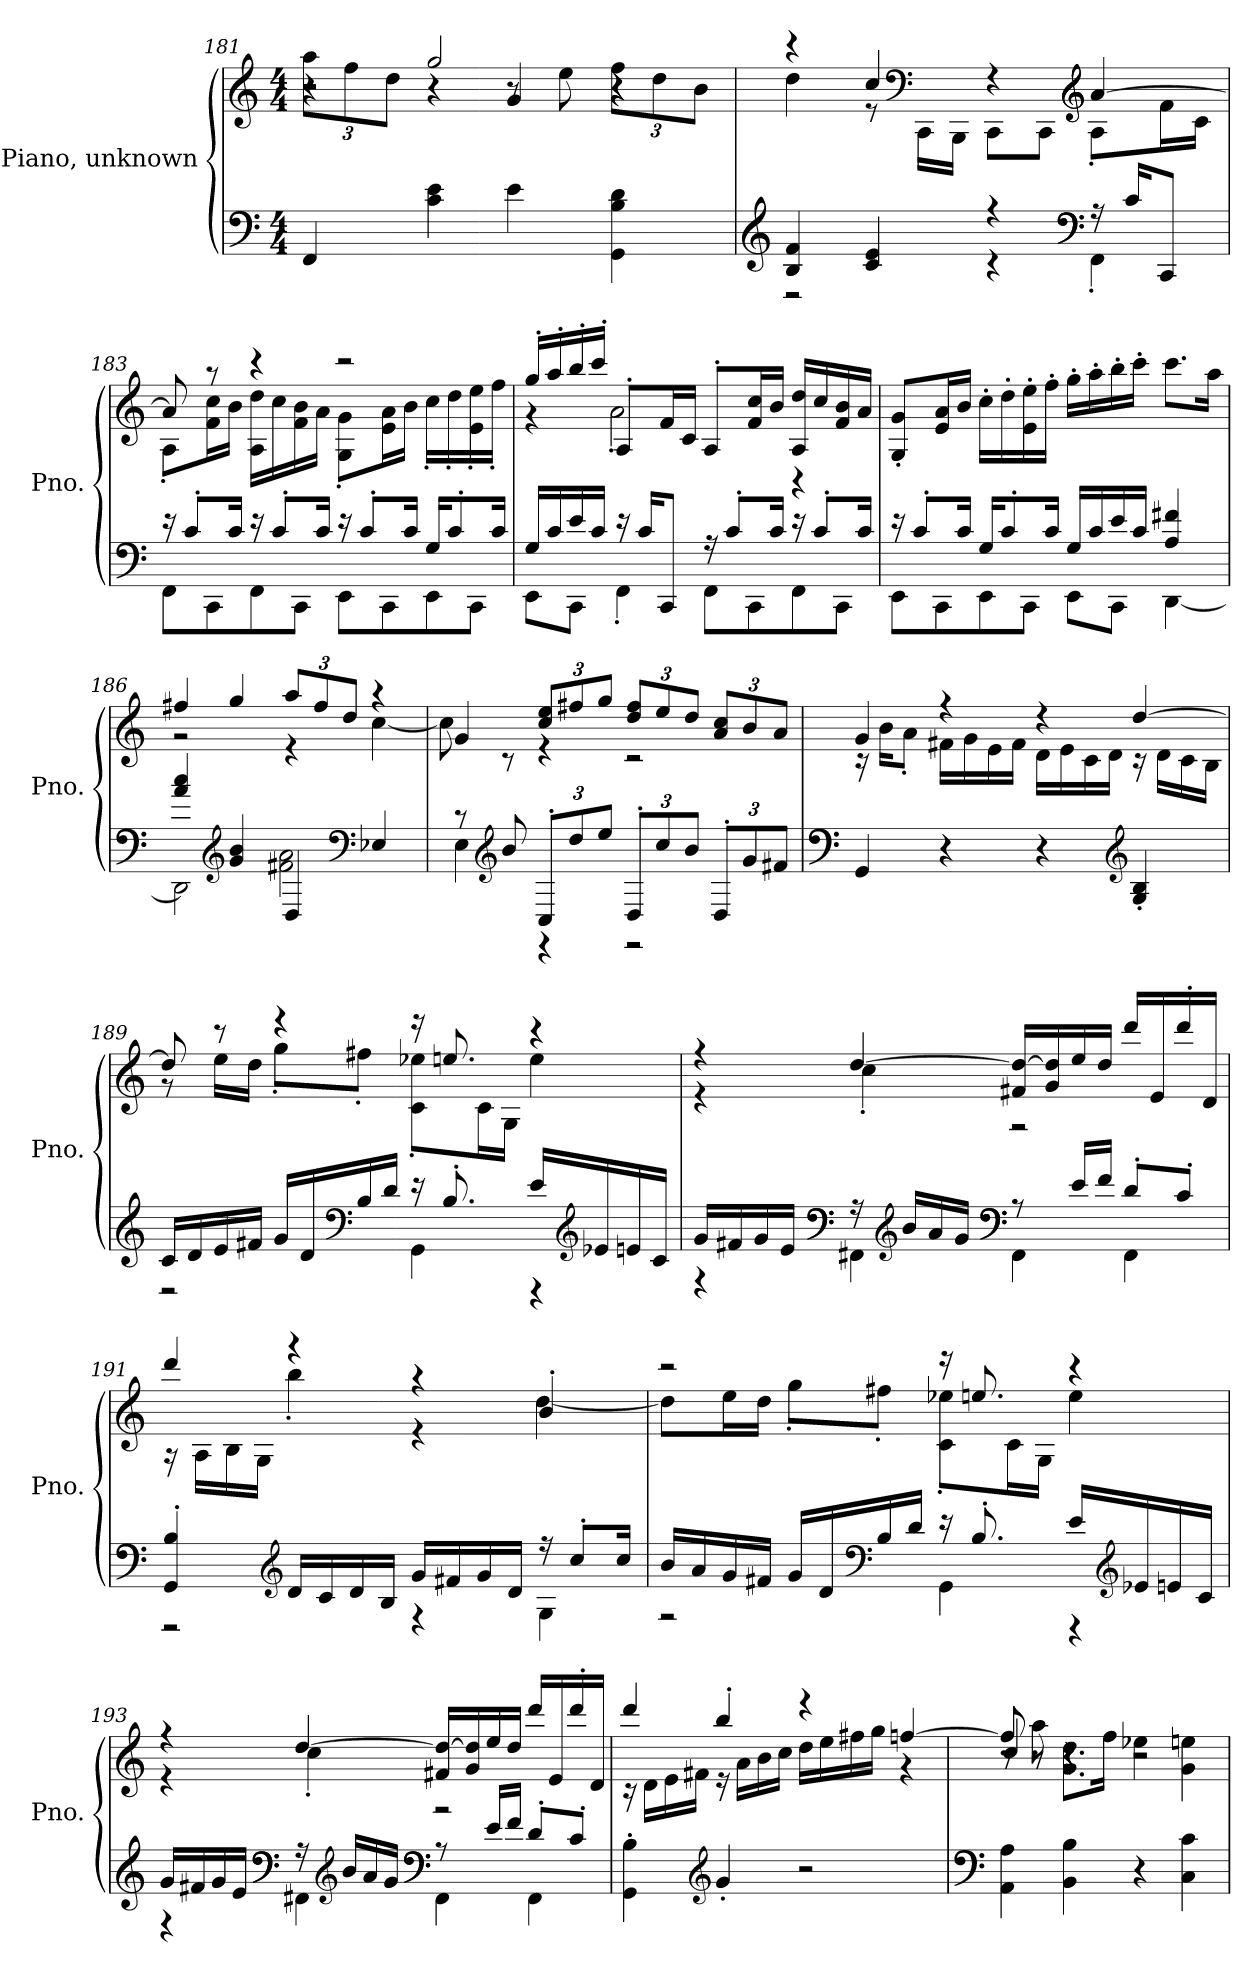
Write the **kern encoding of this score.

**kern	**kern
*part1	*part1
*staff2	*staff1
*I"Piano, unknown	*
*I'Pno.	*
*clefF4	*clefG2
*k[]	*k[]
*M4/4	*M4/4
=181	=181
*	*^
*	*	*Xbrackettup
*	*	*^
4FF/	4r	12aa\L	2r
.	.	12ff\	.
.	.	12dd\J	.
4c\ 4e\	2gg/	4r	.
4e\	.	8r	4g/
.	.	8ee\	.
4GG\ 4B\ 4d\	4r	12ff\L	4r
.	.	12dd\	.
.	.	12b\J	.
*	*v	*v	*v
!!LO:LB:g=z
=182	=182
*clefG2	*
*^	*^
4B/ 4f/	2r	4r	4dd\
4c/ 4e/	.	4cc/	8r
*	*	*clefF4	*
.	.	.	16CC\LL
.	.	.	16BBB\JJ
4r	4r	4r	8CC\L
.	.	.	8CC\J
*clefF4	*	*clefG2	*
16r	4FF'\	[4a/	8A'\L
16c/KL	.	.	.
8CC/J	.	.	16f\L
.	.	.	16c\JJ
=183	=183	=183	=183
16r	8FF\L	8a/]	8A'\L
8c'/L	.	.	.
.	8CC\	8r	16f\ 16cc\L
16c/Jk	.	.	16b\JJ
16r	8FF\	4r	16A\ 16dd\LL
8c'/L	.	.	16cc\
.	8CC\J	.	16f\ 16b\
16c/Jk	.	.	16a\JJ
16r	8EE\L	2r	8G\' 8g\'L
8c'/L	.	.	.
.	8CC\	.	16e\ 16a\L
16c/Jk	.	.	16b\JJ
16G/KL	8EE\	.	16cc'\LL
8c'/	.	.	16dd'\
.	8CC\J	.	16e\' 16ee\'
16c/Jk	.	.	16ff'\JJ
!!LO:LB:g=z	!!
=184	=184	=184	=184
16G/LL	8EE\L	16gg'/LL	4r
16c/	.	16aa'/	.
16e/	8CC\J	16bb'/	.
16c/JJ	.	16ccc'/JJ	.
16r	4FF'\	8A'/L	2a'\
16c/KL	.	.	.
8CC/J	.	16f/L	.
.	.	16c/JJ	.
16r	8FF\L	8A'/L	.
8c'/L	.	.	.
.	8CC\	16f/ 16cc/L	.
16c/Jk	.	16b/JJ	.
16r	8FF\	16A/ 16dd/LL	4r
8c'/L	.	16cc/	.
.	8CC\J	16f/ 16b/	.
16c/Jk	.	16a/JJ	.
*	*	*v	*v
=185	=185	=185
16r	8EE\L	8G/' 8g/'L
8c'/L	.	.
.	8CC\	16e/ 16a/L
16c/Jk	.	16b/JJ
16G/KL	8EE\	16cc'\LL
8c'/	.	16dd'\
.	8CC\J	16e\' 16ee\'
16c/Jk	.	16ff'\JJ
16G/LL	8EE\L	16gg'\LL
16c/	.	16aa'\
16e/	8CC\J	16bb'\
16c/JJ	.	16ccc'\JJ
4A/ 4f#X/	[4DD\	8.ccc\L
.	.	16aa\Jk
=186	=186	=186
*	*	*^
4a/ 4cc/	2DD\]	4ff#X/	2r
*clefG2	*	*	*
4g/ 4b/	.	4gg/	.
4D/	2f#X\ 2a\	12aa/L	4r
.	.	12ff#/	.
.	.	12dd/J	.
*clefF4	*	*	*
4E-X/	.	4r	[4cc\
!!LO:LB:g=z	!!
=187	=187	=187	=187
8r	4E\	4g/	8cc\]
*clefG2	*	*	*
8b/	.	.	8r
*Xbrackettup	*	*	*
12C'/L	4r	12cc/ 12ee/L	4r
12dd/	.	12ff#X/	.
12ee/J	.	12gg/J	.
12D'/L	2r	12dd/ 12ff#/L	2r
12cc/	.	12ee/	.
12b/J	.	12dd/J	.
12D'/L	.	12a/ 12cc/L	.
12g/	.	12b/	.
12f#X/J	.	12a/J	.
*v	*v	*	*
=188	=188	=188
*clefF4	*	*
4GG/	4g/	16r
.	.	16b\KL
.	.	8a'\J
4r	4r	16f#X\LL
.	.	16g\
.	.	16e\
.	.	16f#\JJ
4r	4r	16d\LL
.	.	16e\
.	.	16c\
.	.	16d\JJ
*clefG2	*	*
4G/' 4B/'	[4dd/	16r
.	.	16d\LL
.	.	16c\
.	.	16B\JJ
!!LO:PB:g=z	!!
=189	=189	=189
*^	*	*
16c/LL	2r	8dd/]	8r
16d/	.	.	.
16e/	.	8r	16ee\LL
16f#X/JJ	.	.	16dd\JJ
16g/LL	.	4r	8gg'\L
16d/	.	.	.
*clefF4	*	*	*
16B/	.	.	8ff#X'\J
16d/JJ	.	.	.
16r	4GG\	16r	8c\' 8ee-X\'L
8.B'/	.	8.een/	.
.	.	.	16c\L
.	.	.	16G\JJ
16e/LL	4r	4r	4ee\
*clefG2	*	*	*
16e-X/	.	.	.
16en/	.	.	.
16c/JJ	.	.	.
!!LO:LB:g=z	!!
=190	=190	=190	=190
16g/LL	4r	4r	4r
16f#X/	.	.	.
16g/	.	.	.
16e/JJ	.	.	.
*clefF4	*	*	*
16r	4FF#X\	[4dd/	4cc'\
*clefG2	*	*	*
16b/LL	.	.	.
16a/	.	.	.
16g/JJ	.	.	.
*clefF4	*	*	*
8r	4FF#\	16f#X/ 16dd/_LL	2r
.	.	16g/ 16dd/]	.
16e/LL	.	16ee/	.
16f#/JJ	.	16dd/JJ	.
8d'/L	4FF#\	16ddd/LL	.
.	.	16e/	.
8c'/J	.	16ddd'/	.
.	.	16d/JJ	.
=191	=191	=191	=191
4GG/' 4B/'	2r	4ddd/	16r
.	.	.	16A\LL
.	.	.	16B\
.	.	.	16G\JJ
*clefG2	*	*	*
16d/LL	.	4r	4bb'\
16c/	.	.	.
16d/	.	.	.
16B/JJ	.	.	.
16g/LL	4r	4r	4r
16f#X/	.	.	.
16g/	.	.	.
16d/JJ	.	.	.
16r	4G\	4b'/	[4dd\
8cc'/L	.	.	.
16cc/Jk	.	.	.
!!LO:LB:g=z	!!
=192	=192	=192	=192
16b/LL	2r	2r	8dd\L]
16a/	.	.	.
16g/	.	.	16ee\L
16f#X/JJ	.	.	16dd\JJ
16g/LL	.	.	8gg'\L
16d/	.	.	.
*clefF4	*	*	*
16B/	.	.	8ff#X'\J
16d/JJ	.	.	.
16r	4GG\	16r	8c\' 8ee-X\'L
8.B'/	.	8.een/	.
.	.	.	16c\L
.	.	.	16G\JJ
16e/LL	4r	4r	4ee\
*clefG2	*	*	*
16e-X/	.	.	.
16en/	.	.	.
16c/JJ	.	.	.
!!LO:LB:g=z	!!
=193	=193	=193	=193
16g/LL	4r	4r	4r
16f#X/	.	.	.
16g/	.	.	.
16e/JJ	.	.	.
*clefF4	*	*	*
16r	4FF#X\	[4dd/	4cc'\
*clefG2	*	*	*
16b/LL	.	.	.
16a/	.	.	.
16g/JJ	.	.	.
*clefF4	*	*	*
8r	4FF#\	16f#X/ 16dd/_LL	2r
.	.	16g/ 16dd/]	.
16e/LL	.	16ee/	.
16f#/JJ	.	16dd/JJ	.
8d'/L	4FF#\	16ddd/LL	.
.	.	16e/	.
8c'/J	.	16ddd'/	.
.	.	16d/JJ	.
*v	*v	*	*
=194	=194	=194
4GG\' 4B\'	4ddd/	16r
.	.	16d\LL
.	.	16e\
.	.	16f#X\JJ
*clefG2	*	*
4g'/	4bb'/	16r
.	.	16a\LL
.	.	16b\
.	.	16cc\JJ
2r	4r	16dd\LL
.	.	16ee\
.	.	16ff#X\
.	.	16gg\JJ
.	[4ffn/	4r
*	*v	*v
!!LO:LB:g=z
=195	=195
*clefF4	*
*	*^
*	*	*^
4AA\ 4A\	8ff/]	8r	4cc/
.	8r	8aa\	.
4BB\ 4B\	4r	8.g\ 8.dd\L	4r
.	.	16ff\Jk	.
4r	2r	4ee-X\	2r
4C\ 4c\	.	4g\ 4een\	.
*	*v	*v	*v
=	=
*-	*-
